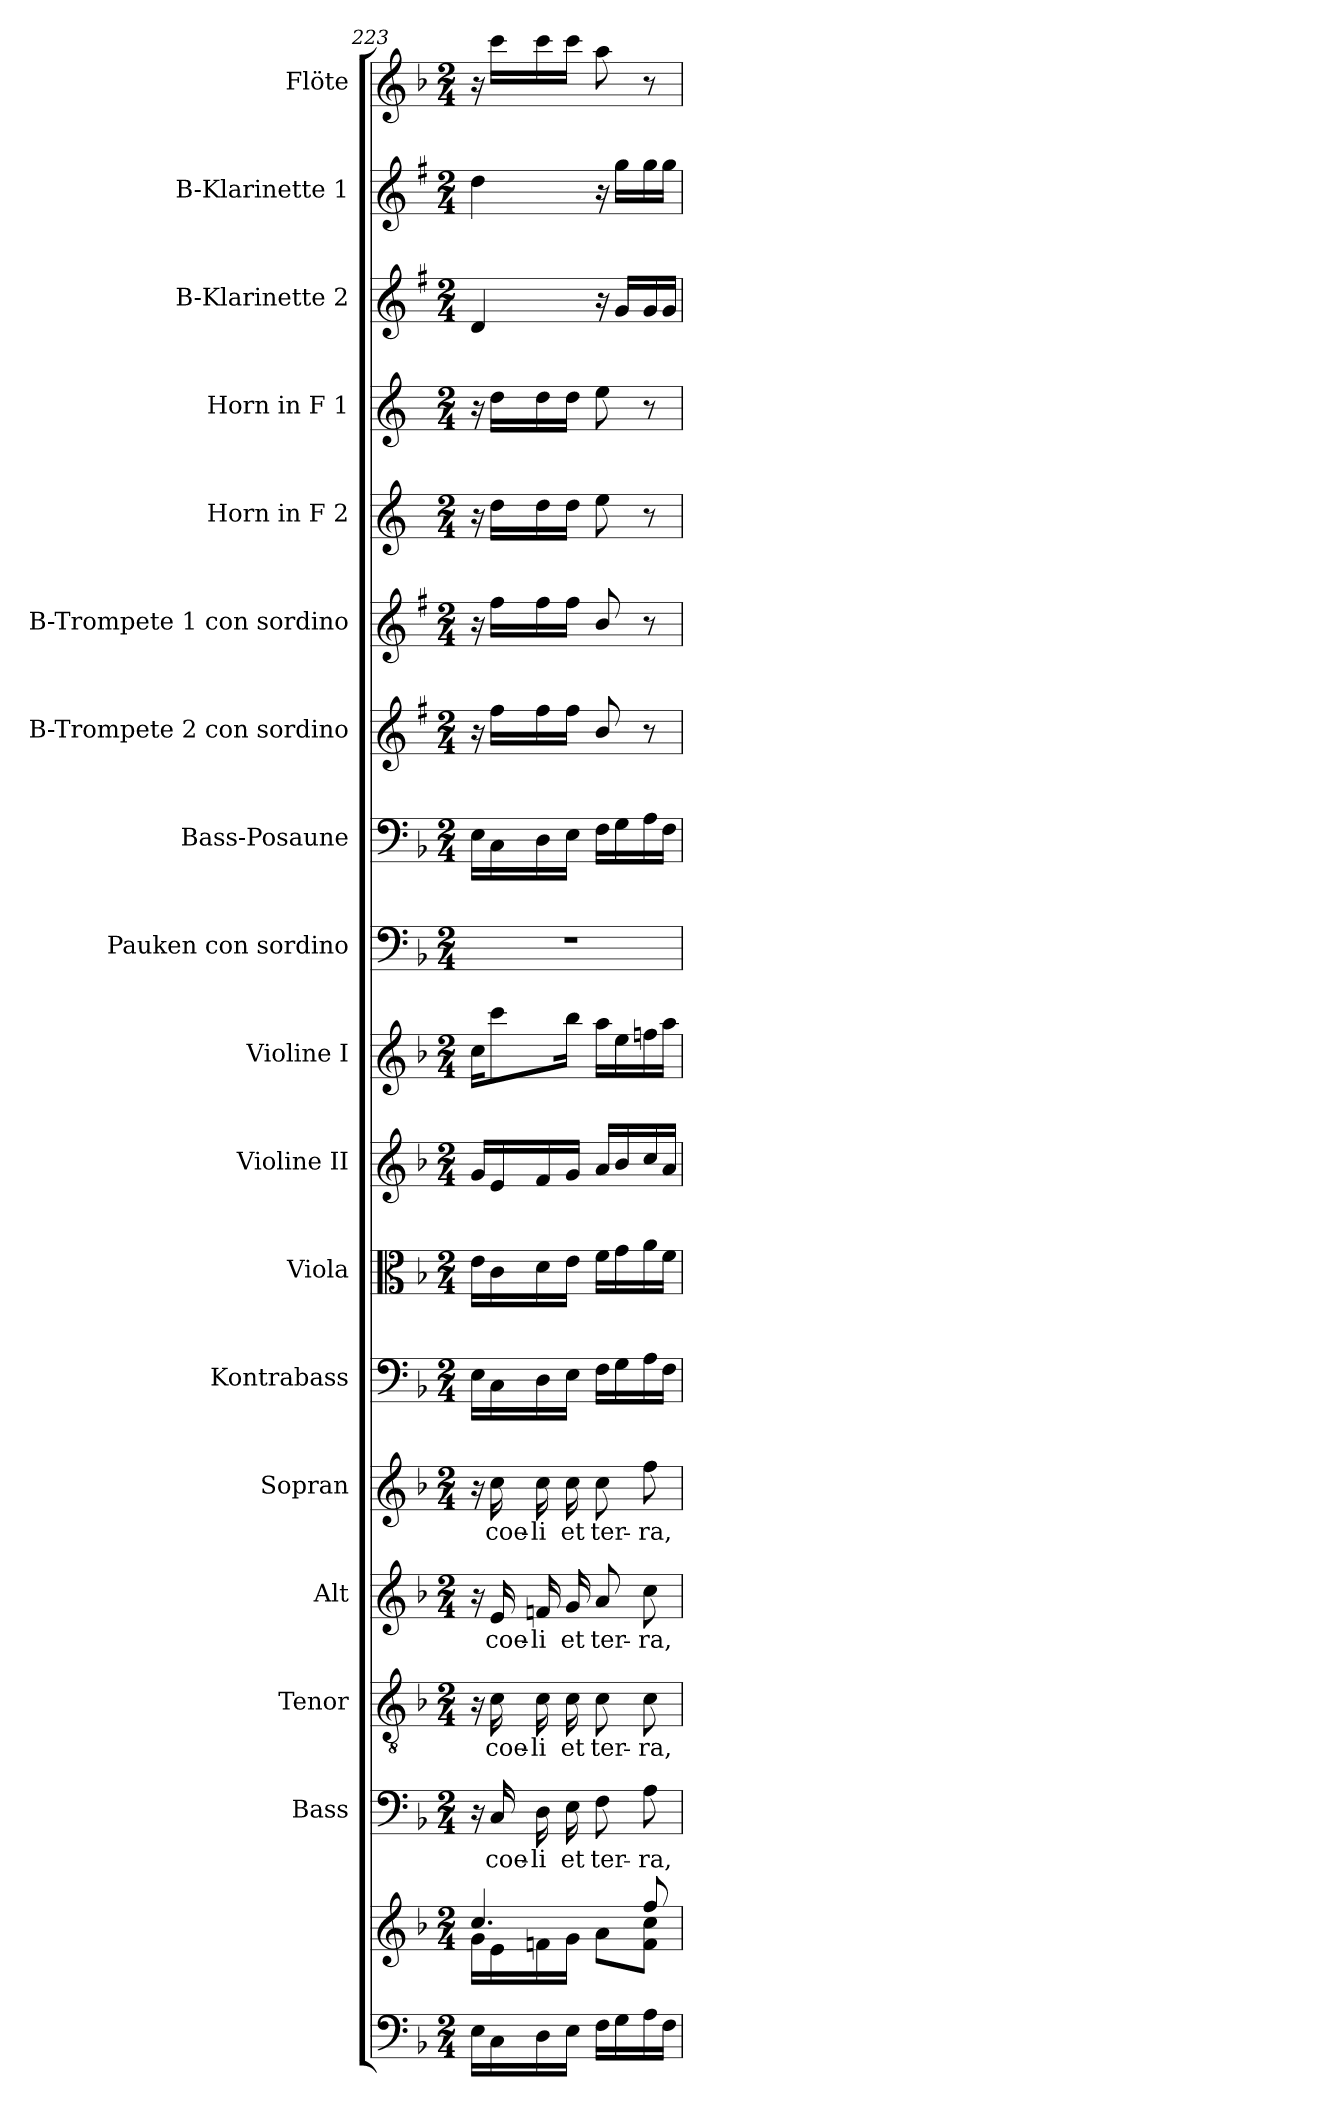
**kern	**kern	**kern	**text	**kern	**text	**kern	**text	**kern	**text	**kern	**kern	**kern	**kern	**kern	**kern	**kern	**kern	**kern	**kern	**kern	**kern	**kern
*part18	*part18	*part17	*part17	*part16	*part16	*part15	*part15	*part14	*part14	*part13	*part12	*part11	*part10	*part9	*part8	*part7	*part6	*part5	*part4	*part3	*part2	*part1
*staff19	*staff18	*staff17	*staff17	*staff16	*staff16	*staff15	*staff15	*staff14	*staff14	*staff13	*staff12	*staff11	*staff10	*staff9	*staff8	*staff7	*staff6	*staff5	*staff4	*staff3	*staff2	*staff1
*	*	*I"Bass	*	*I"Tenor	*	*I"Alt	*	*I"Sopran	*	*I"Kontrabass	*I"Viola	*I"Violine II	*I"Violine I	*I"Pauken con sordino	*I"Bass-Posaune	*I"B-Trompete 2 con sordino	*I"B-Trompete 1 con sordino	*I"Horn in F 2	*I"Horn in F 1	*I"B-Klarinette 2	*I"B-Klarinette 1	*I"Flöte
*	*	*I'B.	*	*I'T.	*	*I'A.	*	*I'S.	*	*I'Kb.	*I'Vla.	*I'Vl. II	*I'Vl. I	*I'Pk.	*I'B. Pos.	*I'B Trp. 2	*I'B Trp. 1	*	*	*I'B Kl. 2	*I'B Kl. 1	*I'Fl.
*clefF4	*clefG2	*clefF4	*	*clefGv2	*	*clefG2	*	*clefG2	*	*clefF4	*clefC3	*clefG2	*clefG2	*clefF4	*clefF4	*clefG2	*clefG2	*clefG2	*clefG2	*clefG2	*clefG2	*clefG2
*	*	*	*	*	*	*	*	*	*	*ITrd7c12	*	*	*	*	*	*ITrd1c2	*ITrd1c2	*ITrd4c7	*ITrd4c7	*ITrd1c2	*ITrd1c2	*
*k[b-]	*k[b-]	*k[b-]	*	*k[b-]	*	*k[b-]	*	*k[b-]	*	*k[b-]	*k[b-]	*k[b-]	*k[b-]	*k[b-]	*k[b-]	*k[b-]	*k[b-]	*k[b-]	*k[b-]	*k[b-]	*k[b-]	*k[b-]
*F:	*F:	*F:	*	*F:	*	*F:	*	*F:	*	*F:	*F:	*F:	*F:	*F:	*F:	*F:	*F:	*F:	*F:	*F:	*F:	*F:
*M2/4	*M2/4	*M2/4	*	*M2/4	*	*M2/4	*	*M2/4	*	*M2/4	*M2/4	*M2/4	*M2/4	*M2/4	*M2/4	*M2/4	*M2/4	*M2/4	*M2/4	*M2/4	*M2/4	*M2/4
=223	=223	=223	=223	=223	=223	=223	=223	=223	=223	=223	=223	=223	=223	=223	=223	=223	=223	=223	=223	=223	=223	=223
*	*^	*	*	*	*	*	*	*	*	*	*	*	*	*	*	*	*	*	*	*	*	*
16E\LL	4.cc/	16g\LL	16r	.	16r	.	16r	.	16r	.	16EE\LL	16e\LL	16g/LL	16cc\KL	2r	16E\LL	16r	16r	16r	16r	4c/	4cc\	16r
!	!	!	!	!LO:LY:b	!	!LO:LY:b	!	!LO:LY:b	!	!LO:LY:b	!	!	!	!	!	!	!	!	!	!	!	!	!
16C\	.	16e\	16C/	coe-	16c\	coe-	16e/	coe-	16cc\	coe-	16CC\	16c\	16e/	8ccc\	.	16C\	16ee\LL	16ee\LL	16g\LL	16g\LL	.	.	16ccc\LL
!	!	!	!	!LO:LY:b	!	!LO:LY:b	!	!LO:LY:b	!	!LO:LY:b	!	!	!	!	!	!	!	!	!	!	!	!	!
16D\	.	16fn\	16D\	-li	16c\	-li	16fn/	-li	16cc\	-li	16DD\	16d\	16f/	.	.	16D\	16ee\	16ee\	16g\	16g\	.	.	16ccc\
!	!	!	!	!LO:LY:b	!	!LO:LY:b	!	!LO:LY:b	!	!LO:LY:b	!	!	!	!	!	!	!	!	!	!	!	!	!
16E\JJ	.	16g\JJ	16E\	et	16c\	et	16g/	et	16cc\	et	16EE\JJ	16e\JJ	16g/JJ	16bb-\Jk	.	16E\JJ	16ee\JJ	16ee\JJ	16g\JJ	16g\JJ	.	.	16ccc\JJ
!	!	!	!	!LO:LY:b	!	!LO:LY:b	!	!LO:LY:b	!	!LO:LY:b	!	!	!	!	!	!	!	!	!	!	!	!	!
16F\LL	.	8a\L	8F\	ter-	8c\	ter-	8a/	ter-	8cc\	ter-	16FF\LL	16f\LL	16a/LL	16aa\LL	.	16F\LL	8a/	8a/	8a\	8a\	16r	16r	8aa\
16G\	.	.	.	.	.	.	.	.	.	.	16GG\	16g\	16b-/	16ee\	.	16G\	.	.	.	.	16f/LL	16ff\LL	.
!	!	!	!	!LO:LY:b	!	!LO:LY:b	!	!LO:LY:b	!	!LO:LY:b	!	!	!	!	!	!	!	!	!	!	!	!	!
16A\	8ff/	8f\ 8cc\J	8A\	-ra,	8c\	-ra,	8cc\	-ra,	8ff\	-ra,	16AA\	16a\	16cc/	16ffn\	.	16A\	8r	8r	8r	8r	16f/	16ff\	8r
16F\JJ	.	.	.	.	.	.	.	.	.	.	16FF\JJ	16f\JJ	16a/JJ	16aa\JJ	.	16F\JJ	.	.	.	.	16f/JJ	16ff\JJ	.
*	*v	*v	*	*	*	*	*	*	*	*	*	*	*	*	*	*	*	*	*	*	*	*	*
=	=	=	=	=	=	=	=	=	=	=	=	=	=	=	=	=	=	=	=	=	=	=
*-	*-	*-	*-	*-	*-	*-	*-	*-	*-	*-	*-	*-	*-	*-	*-	*-	*-	*-	*-	*-	*-	*-
